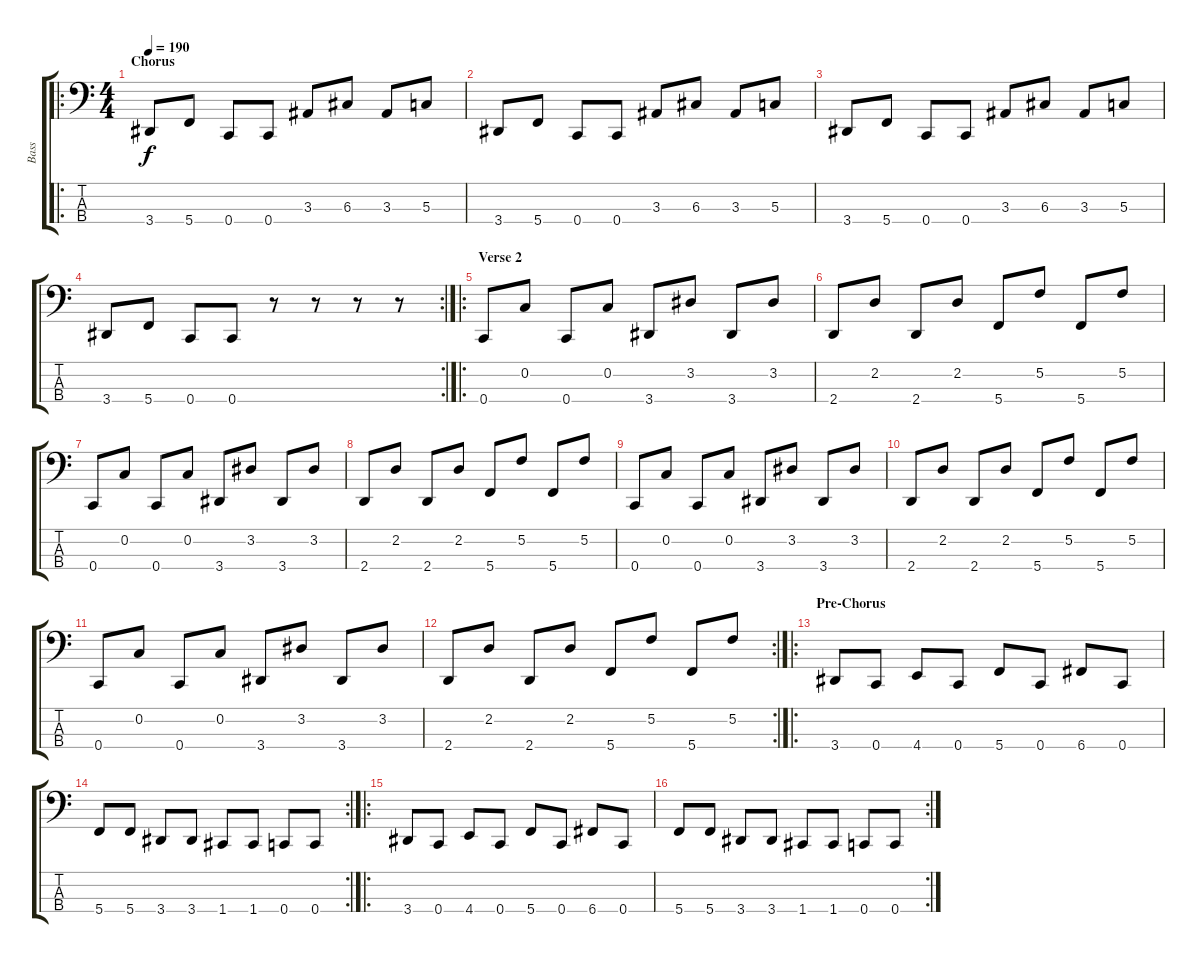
\track ("Bass" "Bass") {instrument electricbasspick}
\staff {score tabs}
\tuning (F2 C2 G1 C1) {hide}
\ro
\ts (4 4)
\section ("" "Chorus")
\tempo 190
\clef f4
\ks c
3.4.8{dy f} 5.4.8 0.4.8 0.4.8 3.3.8 6.3.8 3.3.8 5.3.8 |
3.4.8 5.4.8 0.4.8 0.4.8 3.3.8 6.3.8 3.3.8 5.3.8 |
3.4.8 5.4.8 0.4.8 0.4.8 3.3.8 6.3.8 3.3.8 5.3.8 |
\rc 2
3.4.8 5.4.8 0.4.8 0.4.8 r.8 r.8 r.8 r.8 |
\ro
\section ("" "Verse 2")
0.4.8 0.2.8 0.4.8 0.2.8 3.4.8 3.2.8 3.4.8 3.2.8 |
2.4.8 2.2.8 2.4.8 2.2.8 5.4.8 5.2.8 5.4.8 5.2.8 |
0.4.8 0.2.8 0.4.8 0.2.8 3.4.8 3.2.8 3.4.8 3.2.8 |
2.4.8 2.2.8 2.4.8 2.2.8 5.4.8 5.2.8 5.4.8 5.2.8 |
0.4.8 0.2.8 0.4.8 0.2.8 3.4.8 3.2.8 3.4.8 3.2.8 |
2.4.8 2.2.8 2.4.8 2.2.8 5.4.8 5.2.8 5.4.8 5.2.8 |
0.4.8 0.2.8 0.4.8 0.2.8 3.4.8 3.2.8 3.4.8 3.2.8 |
\rc 2
2.4.8 2.2.8 2.4.8 2.2.8 5.4.8 5.2.8 5.4.8 5.2.8 |
\ro
\section ("" "Pre-Chorus")
3.4.8 0.4.8 4.4.8 0.4.8 5.4.8 0.4.8 6.4.8 0.4.8 |
\rc 2
5.4.8 5.4.8 3.4.8 3.4.8 1.4.8 1.4.8 0.4.8 0.4.8 |
\ro
3.4.8 0.4.8 4.4.8 0.4.8 5.4.8 0.4.8 6.4.8 0.4.8 |
\rc 2
5.4.8 5.4.8 3.4.8 3.4.8 1.4.8 1.4.8 0.4.8 0.4.8
